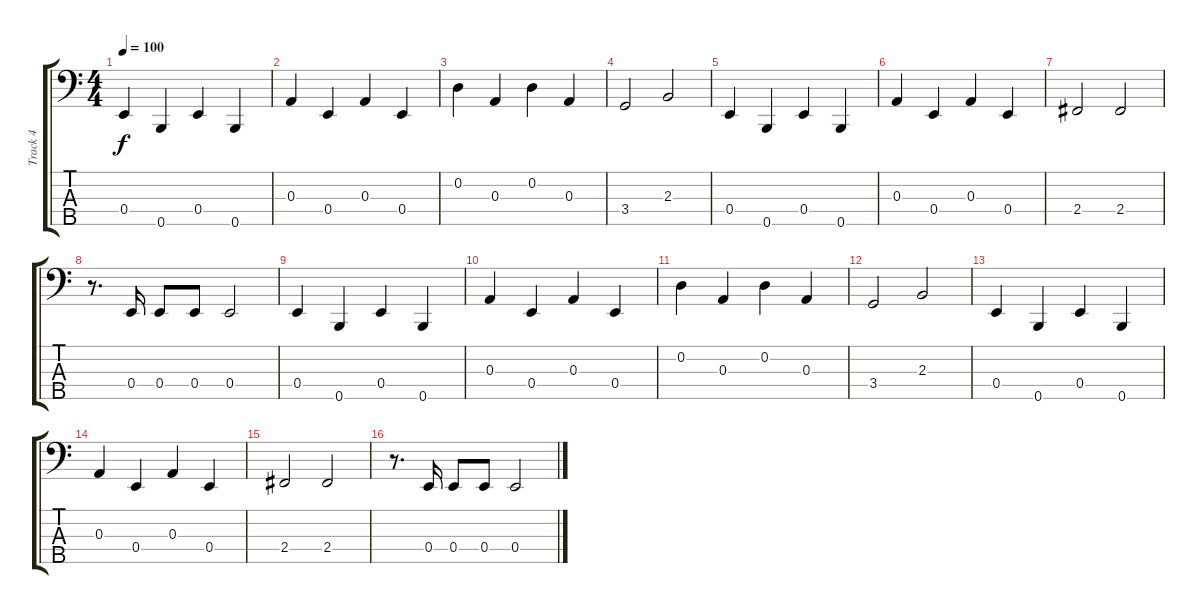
\track ("Track 4" "Track 4") {instrument electricbassfinger}
\staff {score tabs}
\tuning (G2 D2 A1 E1 B0) {hide}
\ts (4 4)
\tempo 100
\clef f4
\ks c
0.4.4{dy f} 0.5.4 0.4.4 0.5.4 |
0.3.4 0.4.4 0.3.4 0.4.4 |
0.2.4 0.3.4 0.2.4 0.3.4 |
3.4.2 2.3.2 |
0.4.4 0.5.4 0.4.4 0.5.4 |
0.3.4 0.4.4 0.3.4 0.4.4 |
2.4.2 2.4.2 |
r.8{d} 0.4.16 0.4.8 0.4.8 0.4.2 |
0.4.4 0.5.4 0.4.4 0.5.4 |
0.3.4 0.4.4 0.3.4 0.4.4 |
0.2.4 0.3.4 0.2.4 0.3.4 |
3.4.2 2.3.2 |
0.4.4 0.5.4 0.4.4 0.5.4 |
0.3.4 0.4.4 0.3.4 0.4.4 |
2.4.2 2.4.2 |
r.8{d} 0.4.16 0.4.8 0.4.8 0.4.2
